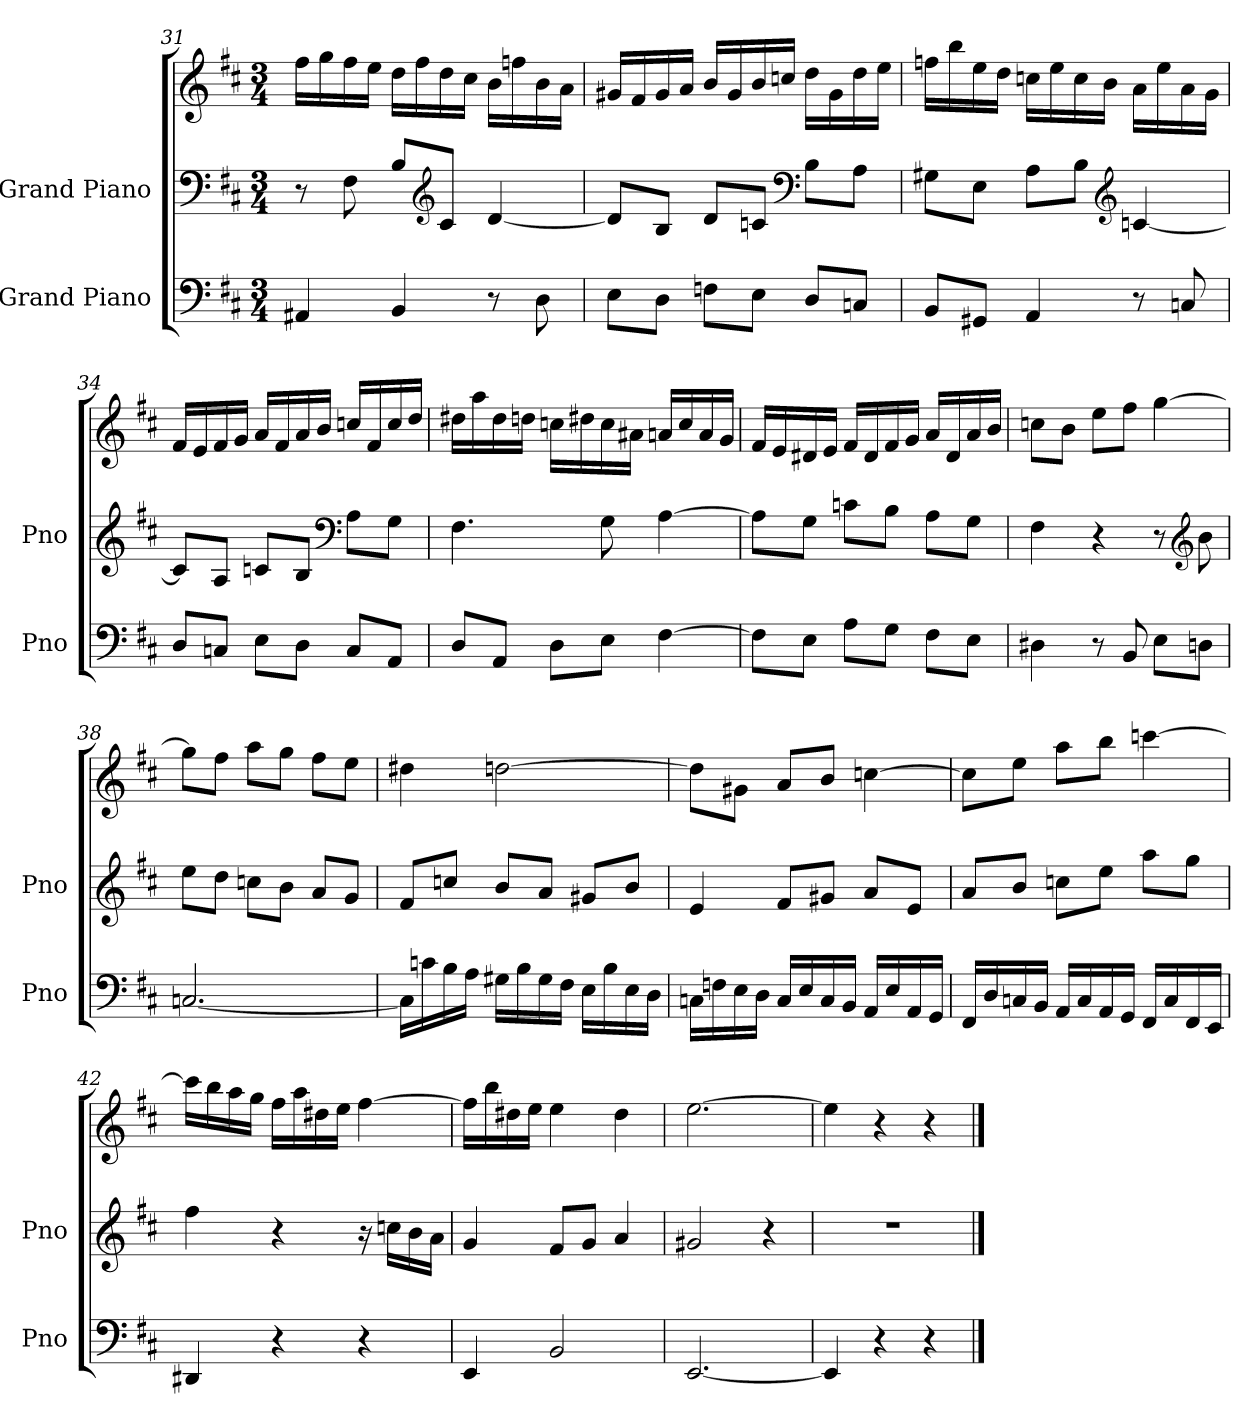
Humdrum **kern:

**kern	**kern	**kern
*part2	*part1	*part1
*staff3	*staff2	*staff1
*I"Grand Piano	*I"Grand Piano	*
*I'Pno	*I'Pno	*
*clefF4	*clefF4	*clefG2
*k[f#c#]	*k[f#c#]	*k[f#c#]
*M3/4	*M3/4	*M3/4
=31	=31	=31
4AA#X/	8r	16ff#\LL
.	.	16gg\
.	8F#\	16ff#\
.	.	16ee\JJ
4BB/	8B/L	16dd\LL
.	.	16ff#\
*	*clefG2	*
.	8c#/J	16dd\
.	.	16cc#\JJ
8r	[4d/	16b\LL
.	.	16ffn\
8D\	.	16b\
.	.	16a\JJ
=32	=32	=32
8E\L	8d/L]	16g#X/LL
.	.	16f#/
8D\J	8B/J	16g#/
.	.	16a/JJ
8Fn\L	8d/L	16b/LL
.	.	16g#/
8E\J	8cn/J	16b/
.	.	16ccn/JJ
*	*clefF4	*
8D/L	8B\L	16dd\LL
.	.	16g#\
8Cn/J	8A\J	16dd\
.	.	16ee\JJ
!!LO:LB:g=z
=33	=33	=33
8BB/L	8G#X\L	16ffn\LL
.	.	16bb\
8GG#X/J	8E\J	16ee\
.	.	16dd\JJ
4AA/	8A\L	16ccn\LL
.	.	16ee\
.	8B\J	16cc\
.	.	16b\JJ
*	*clefG2	*
8r	[4cn/	16a\LL
.	.	16ee\
8Cn/	.	16a\
.	.	16g\JJ
=34	=34	=34
8D/L	8c/L]	16f#/LL
.	.	16e/
8Cn/J	8A/J	16f#/
.	.	16g/JJ
8E\L	8cn/L	16a/LL
.	.	16f#/
8D\J	8B/J	16a/
.	.	16b/JJ
*	*clefF4	*
8C/L	8A\L	16ccn/LL
.	.	16f#/
8AA/J	8G\J	16cc/
.	.	16dd/JJ
=35	=35	=35
8D/L	4.F#\	16dd#X\LL
.	.	16aa\
8AA/J	.	16dd#\
.	.	16ddn\JJ
8D\L	.	16ccn\LL
.	.	16dd#X\
8E\J	8G\	16cc\
.	.	16a#X\JJ
[4F#\	[4A\	16an/LL
.	.	16cc/
.	.	16a/
.	.	16g/JJ
!!LO:LB:g=z
=36	=36	=36
8F#\L]	8A\L]	16f#/LL
.	.	16e/
8E\J	8G\J	16d#X/
.	.	16e/JJ
8A\L	8cn\L	16f#/LL
.	.	16d#/
8G\J	8B\J	16f#/
.	.	16g/JJ
8F#\L	8A\L	16a/LL
.	.	16d#/
8E\J	8G\J	16a/
.	.	16b/JJ
=37	=37	=37
4D#X\	4F#\	8ccn\L
.	.	8b\J
8r	4r	8ee\L
8BB/	.	8ff#\J
8E\L	8r	[4gg\
*	*clefG2	*
8Dn\J	8b\	.
=38	=38	=38
[2.Cn/	8ee\L	8gg\L]
.	8dd\J	8ff#\J
.	8ccn\L	8aa\L
.	8b\J	8gg\J
.	8a/L	8ff#\L
.	8g/J	8ee\J
=39	=39	=39
16C\LL]	8f#/L	4dd#X\
16cn\	.	.
16B\	8ccn/J	.
16A\JJ	.	.
16G#X\LL	8b/L	[2ddn\
16B\	.	.
16G#\	8a/J	.
16F#\JJ	.	.
16E\LL	8g#X/L	.
16B\	.	.
16E\	8b/J	.
16D\JJ	.	.
!!LO:LB:g=z
=40	=40	=40
16Cn\LL	4e/	8dd\L]
16Fn\	.	.
16E\	.	8g#X\J
16D\JJ	.	.
16C/LL	8f#/L	8a/L
16E/	.	.
16C/	8g#X/J	8b/J
16BB/JJ	.	.
16AA/LL	8a/L	[4ccn\
16E/	.	.
16AA/	8e/J	.
16GG/JJ	.	.
=41	=41	=41
16FF#/LL	8a/L	8cc\L]
16D/	.	.
16Cn/	8b/J	8ee\J
16BB/JJ	.	.
16AA/LL	8ccn\L	8aa\L
16C/	.	.
16AA/	8ee\J	8bb\J
16GG/JJ	.	.
16FF#/LL	8aa\L	[4cccn\
16C/	.	.
16FF#/	8gg\J	.
16EE/JJ	.	.
=42	=42	=42
4DD#X/	4ff#\	16ccc\LL]
.	.	16bb\
.	.	16aa\
.	.	16gg\JJ
4r	4r	16ff#\LL
.	.	16aa\
.	.	16dd#X\
.	.	16ee\JJ
4r	16r	[4ff#\
.	16ccn\LL	.
.	16b\	.
.	16a\JJ	.
!!LO:PB:g=z
=43	=43	=43
4EE/	4g/	16ff#\LL]
.	.	16bb\
.	.	16dd#X\
.	.	16ee\JJ
*	*	*MM90
2BB/	8f#/L	4ee\
*	*	*MM85
.	8g/J	.
*	*	*MM77
.	4a/	4dd#\
=44	=44	=44
*	*	*MM94
[2.EE/	2g#X/	[2.ee\
.	4r	.
=45	=45	=45
4EE/]	2.r	4ee\]
4r	.	4r
4r	.	4r
==	==	==
*-	*-	*-
